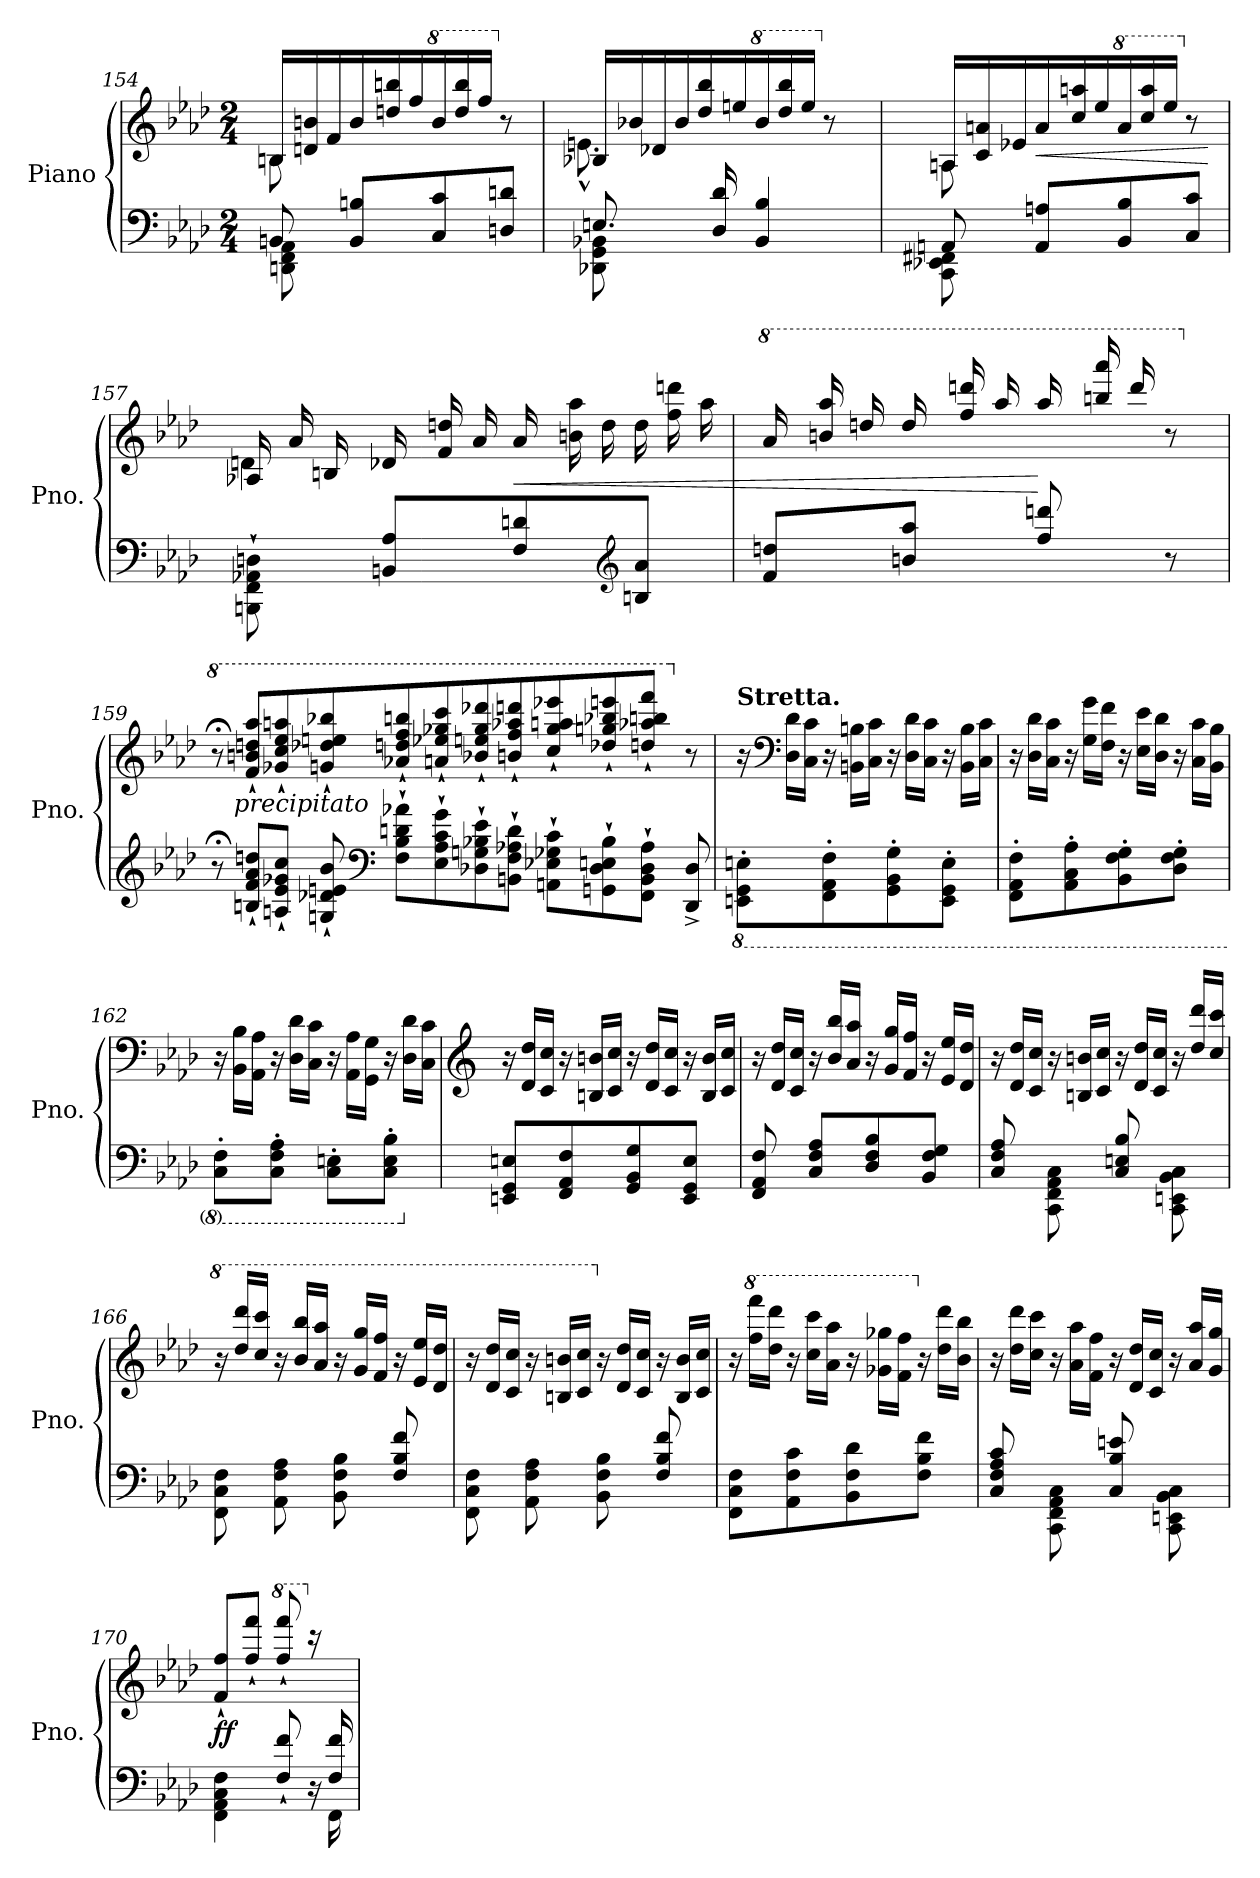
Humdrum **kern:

**kern	**kern	**dynam
*part1	*part1	*part1
*staff2	*staff1	*staff1/2
*I"Piano	*	*
*I'Pno.	*	*
*clefF4	*clefG2	*
*k[b-e-a-d-]	*k[b-e-a-d-]	*
*M2/4	*M2/4	*
=154	=154	=154
*^	*	*
*	*	*Xtuplet	*
*	*	*^	*
8BBn/	8DDn\ 8FF\ 8AA-\	24Bn/LL	8B\	.
.	.	24dn/ 24bn/	.	.
.	.	24f/	.	.
8BB/ 8Bn/L	4.ryy	24b/	4.ryy	.
.	.	24ddn/ 24bbn/	.	.
.	.	24ff/	.	.
*	*	*8va	*	*
8C/ 8c/	.	24bb/	.	.
.	.	24ddd/ 24bbb/	.	.
.	.	24fff/JJ	.	.
*	*	*X8va	*	*
8Dn/ 8dn/J	.	8r	.	.
=155	=155	=155	=155	=155
8.En/	8DD-X\ 8GG\ 8BB-X\	24B-X/LL	8.en^^\	.
.	.	24b-X/	.	.
.	.	24d-X/	.	.
.	4.ryy	24b-/	.	.
.	.	24dd-/ 24bb-/	.	.
16D-/ 16d-/	.	.	4ryy	.
.	.	24een/	.	.
*	*	*8va	*	*
4BB-/ 4B-/	.	24bb-/	.	.
.	.	24ddd-/ 24bbb-/	.	.
.	.	24eee/JJ	.	.
*	*	*X8va	*	*
.	.	8r	.	.
.	.	.	16ryy	.
!!LO:LB:g=z	!!
=156	=156	=156	=156	=156
8AAn/	8CC\ 8EE-X\ 8FF#X\	24An/LL	8A\	.
.	.	24c/ 24an/	.	.
.	.	24e-X/	.	.
!	!	!	!	!LO:HP:b
8AA/ 8An/L	4.ryy	24a/	4.ryy	<
.	.	24cc/ 24aan/	.	.
.	.	24ee-/	.	.
*	*	*8va	*	*
8BB-/ 8B-/	.	24aa/	.	.
.	.	24ccc/ 24aaa/	.	.
.	.	24eee-/JJ	.	.
*	*	*X8va	*	*
8C/ 8c/J	.	8r	.	.
*v	*v	*	*	*
*	*v	*v	*
.	.	[
=157	=157	=157
*	*^	*
8BBBn\` 8FF\` 8AA-X\` 8Dn\`	24A-X/	4dn\	.
.	24a-/	.	.
.	24Bn/	.	.
8BBn/ 8A-/L	24d-X/	.	.
.	24f/ 24ddn/	.	.
.	24a-/	.	.
!	!	!	!LO:HP:b
8F/ 8dn/	24a-/	4ryy	<
.	24bn\ 24aa-\	.	.
.	24dd\	.	.
*clefG2	*	*	*
8Bn/ 8a-/J	24dd\	.	.
.	24ff\ 24dddn\	.	.
.	24aa-\	.	.
*	*v	*v	*
=158	=158	=158
*	*8va	*
8f/ 8ddn/L	24aa-/	.
.	24bbn/ 24aaa-/	.
.	24dddn/	.
8bn/ 8aa-/J	24ddd/	.
.	24fff/ 24ddddn/	.
.	24aaa-/	.
8ff/ 8dddn/	24aaa-/	[
.	24bbbn/ 24aaaa-/	.
.	24dddd/	.
8r	8r	.
!!LO:LB:g=z
=159	=159	=159
*Xtuplet	*	*
*	*X8va	*
*	*8va	*
12r;<	12r;<	.
!	!LO:TX:b:i:t=precipitato	!
12Bn/` 12f/` 12a-/` 12ddn/`L	12ff/` 12bbn/` 12dddn/` 12aaa-/`L	.
12An/` 12e-/` 12g-X/` 12cc/`J	12gg-X/` 12ccc/` 12eee-/` 12aaan/`	.
12Gn/` 12d-X/` 12en/` 12b-/`	12ggn/` 12ddd-X/` 12eeen/` 12bbb-X/`	.
*clefF4	*	*
12F\` 12B\` 12dn\` 12a-X\`L	12aa-X/` 12dddn/` 12fff/` 12bbbn/`	.
12E-\` 12A\` 12c\` 12g-\`	12aan/` 12eee-X/` 12ggg-X/` 12cccc/`	.
12D-X\` 12Gn\` 12B-X\` 12e\`	12bb-X/` 12eeen/` 12ggg-/` 12dddd-X/`	.
12BBn\` 12F\` 12A-X\` 12d\`J	12bbn/` 12fff/` 12aaa-X/` 12ddddn/`	.
12AAn\` 12E-X\` 12G-X\` 12c\`L	12ccc/` 12ggg-/` 12aaan/` 12eeee-X/`	.
12GGn\` 12D-\` 12En\` 12B-\`	12ddd-X/` 12gggn/` 12bbb-X/` 12eeeen/`	.
12FF\` 12BB\` 12D-\` 12A-\`J	12dddn/` 12aaa-X/` 12bbbn/` 12ffff/`J	.
*	*X8va	*
12r;<yy	12r;<yy	.
8DD-/^ 8D-/^	8r	.
=160	=160	=160
*8ba	*	*
!	!LO:TX:a:B:t=Stretta.	!
8EEEn\' 8GGG\' 8EEn\'L	24r	.
*	*clefF4	*
.	24D-\ 24d-\LL	.
.	24C\ 24c\JJ	.
8FFF\' 8AAA-\' 8FF\'	24r	.
.	24BBn\ 24Bn\LL	.
.	24C\ 24c\JJ	.
8GGG\' 8BBB-\' 8GG\'	24r	.
.	24D-\ 24d-\LL	.
.	24C\ 24c\JJ	.
8EEE\' 8GGG\' 8EE\'J	24r	.
.	24BB\ 24B\LL	.
.	24C\ 24c\JJ	.
!!LO:PB:g=z
=161	=161	=161
8FFF\' 8AAA-\' 8FF\'L	24r	.
.	24D-\ 24d-\LL	.
.	24C\ 24c\JJ	.
8AAA-\' 8CC\' 8AA-\'	24r	.
.	24G\ 24g\LL	.
.	24F\ 24f\JJ	.
8BBB-\' 8FF\' 8GG\'	24r	.
.	24E-\ 24e-\LL	.
.	24D-\ 24d-\JJ	.
8DD-\' 8FF\' 8GG\'J	24r	.
.	24C\ 24c\LL	.
.	24BB-\ 24B-\JJ	.
=162	=162	=162
8CC\' 8FF\'L	24r	.
.	24BB-\ 24B-\LL	.
.	24AA-\ 24A-\JJ	.
8CC\' 8FF\' 8AA-\'J	24r	.
.	24D-\ 24d-\LL	.
.	24C\ 24c\JJ	.
8CC\' 8EEn\'L	24r	.
.	24AA-\ 24A-\LL	.
.	24GG\ 24G\JJ	.
8CC\' 8EE\' 8BB-\'J	24r	.
.	24D-\ 24d-\LL	.
.	24C\ 24c\JJ	.
=163	=163	=163
*	*clefG2	*
*X8ba	*	*
8EEn/ 8GG/ 8En/L	24r	.
.	24d-/ 24dd-/LL	.
.	24c/ 24cc/JJ	.
8FF/ 8AA-/ 8F/	24r	.
.	24Bn/ 24bn/LL	.
.	24c/ 24cc/JJ	.
8GG/ 8BB-/ 8G/	24r	.
.	24d-/ 24dd-/LL	.
.	24c/ 24cc/JJ	.
8EE/ 8GG/ 8E/J	24r	.
.	24B/ 24b/LL	.
.	24c/ 24cc/JJ	.
!!LO:LB:g=z
=164	=164	=164
8FF/ 8AA-/ 8F/	24r	.
.	24d-/ 24dd-/LL	.
.	24c/ 24cc/JJ	.
8C/ 8F/ 8A-/L	24r	.
.	24b-/ 24bb-/LL	.
.	24a-/ 24aa-/JJ	.
8D-/ 8F/ 8B-/	24r	.
.	24g/ 24gg/LL	.
.	24f/ 24ff/JJ	.
8BB-/ 8F/ 8G/J	24r	.
.	24e-/ 24ee-/LL	.
.	24d-/ 24dd-/JJ	.
=165	=165	=165
8C/ 8F/ 8A-/	24r	.
.	24d-/ 24dd-/LL	.
.	24c/ 24cc/JJ	.
8CC\ 8FF\ 8AA-\ 8C\	24r	.
.	24Bn/ 24bn/LL	.
.	24c/ 24cc/JJ	.
8C/ 8En/ 8B-/	24r	.
.	24d-/ 24dd-/LL	.
.	24c/ 24cc/JJ	.
8CC\ 8EEn\ 8BB-\ 8C\	24r	.
.	24dd-/ 24ddd-/LL	.
.	24cc/ 24ccc/JJ	.
=166	=166	=166
*	*8va	*
8FF\ 8C\ 8F\	24r	.
.	24ddd-/ 24dddd-/LL	.
.	24ccc/ 24cccc/JJ	.
8AA-\ 8F\ 8A-\	24r	.
.	24bb-/ 24bbb-/LL	.
.	24aa-/ 24aaa-/JJ	.
8BB-\ 8F\ 8B-\	24r	.
.	24gg/ 24ggg/LL	.
.	24ff/ 24fff/JJ	.
8F/ 8B-/ 8f/	24r	.
.	24ee-/ 24eee-/LL	.
.	24dd-/ 24ddd-/JJ	.
!!LO:LB:g=z
=167	=167	=167
8FF\ 8C\ 8F\	24r	.
.	24dd-/ 24ddd-/LL	.
.	24cc/ 24ccc/JJ	.
8AA-\ 8F\ 8A-\	24r	.
.	24bn/ 24bbn/LL	.
.	24cc/ 24ccc/JJ	.
*	*X8va	*
8BB-\ 8F\ 8B-\	24r	.
.	24d-/ 24dd-/LL	.
.	24c/ 24cc/JJ	.
8F/ 8B-/ 8f/	24r	.
.	24B/ 24b/LL	.
.	24c/ 24cc/JJ	.
=168	=168	=168
8FF\ 8C\ 8F\L	24r	.
*	*8va	*
.	24fff\ 24ffff\LL	.
.	24ddd-\ 24dddd-\JJ	.
8AA-\ 8F\ 8c\	24r	.
.	24ccc\ 24cccc\LL	.
.	24aa-\ 24aaa-\JJ	.
8BB-\ 8F\ 8d-\	24r	.
.	24gg-X\ 24ggg-X\LL	.
.	24ff\ 24fff\JJ	.
*	*X8va	*
8F\ 8B-\ 8f\J	24r	.
.	24dd-\ 24ddd-\LL	.
.	24b-\ 24bb-\JJ	.
=169	=169	=169
8C/ 8F/ 8A-/ 8c/	24r	.
.	24dd-\ 24ddd-\LL	.
.	24cc\ 24ccc\JJ	.
8CC\ 8FF\ 8AA-\ 8C\	24r	.
.	24a-\ 24aa-\LL	.
.	24f\ 24ff\JJ	.
8C/ 8B-/ 8en/	24r	.
.	24d-/ 24dd-/LL	.
.	24c/ 24cc/JJ	.
8CC\ 8EEn\ 8BB-\ 8C\	24r	.
.	24a-/ 24aa-/LL	.
.	24g/ 24gg/JJ	.
=170	=170	=170
*^	*	*
!	!	!	!LO:DY:b
4..ryy	4FF\ 4AA-\ 4C\ 4F\	8f/` 8ff/`L	ff
.	.	8ff/` 8fff/`J	.
*	*	*8va	*
.	8F/` 8f/`	8fff/` 8ffff/`	.
*	*	*X8va	*
.	16r	16rccc	.
16F/ 16f/	16FF\	16ryy	.
*v	*v	*	*
=	=	=
*-	*-	*-
